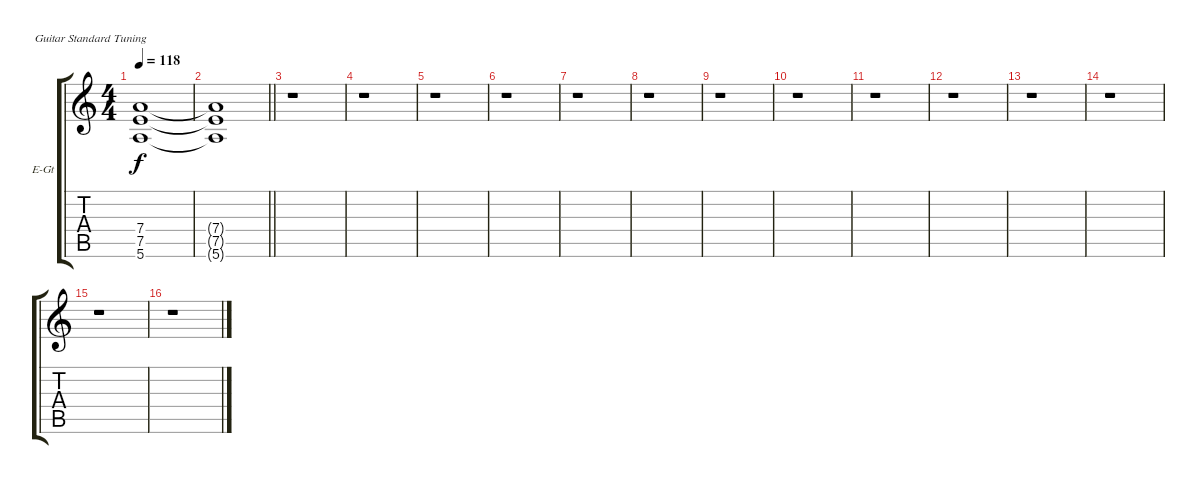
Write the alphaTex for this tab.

\bracketExtendMode groupsimilarinstruments
\firstSystemTrackNameOrientation horizontal
\otherSystemsTrackNameOrientation horizontal
\track ("Гитара 2" "E-Gt") {instrument distortionguitar}
\staff {score tabs}
\tuning (E4 B3 G3 D3 A2 E2)
\ts (4 4)
\tempo 118
\clef g2
\ks c
(7.4 7.5 5.6).1{dy f} |
\barLineRight lightlight
(7.4{t} 7.5{t} 5.6{t}).1 |
r.1 |
r.1 |
r.1 |
r.1 |
r.1 |
r.1 |
r.1 |
r.1 |
r.1 |
r.1 |
r.1 |
r.1 |
r.1 |
r.1
